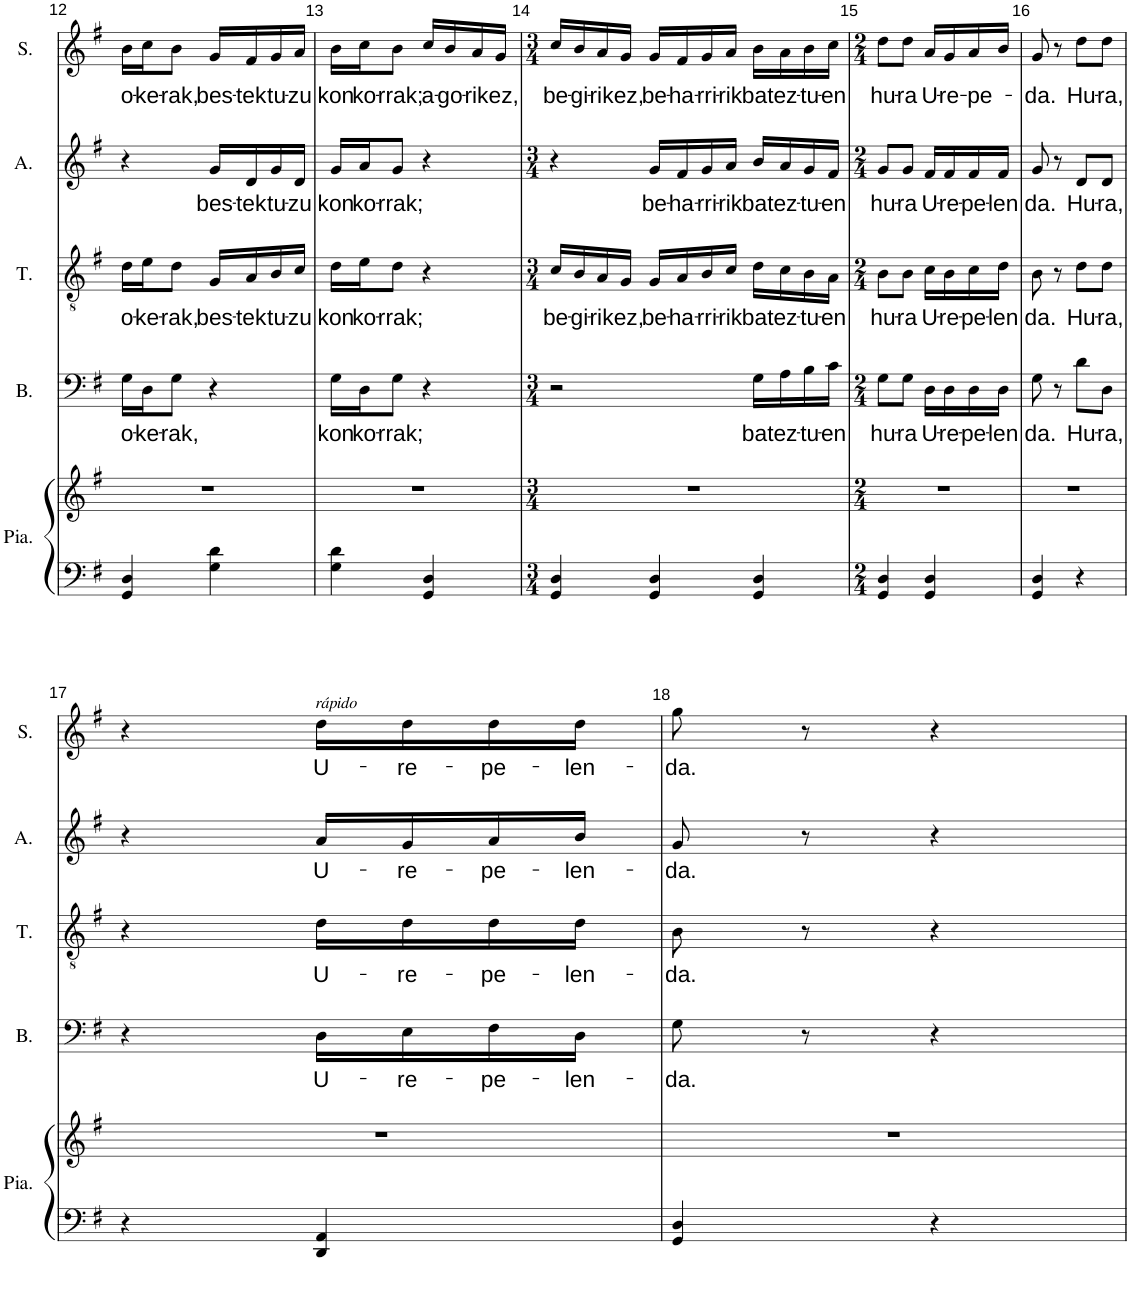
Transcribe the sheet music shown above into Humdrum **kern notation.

**kern	**kern	**text	**kern	**text	**kern	**text	**kern	**text
*part5	*part4	*part4	*part3	*part3	*part2	*part2	*part1	*part1
*staff5	*staff4	*staff4	*staff3	*staff3	*staff2	*staff2	*staff1	*staff1
*I"Piano	*I"Basse	*	*I"Ténor	*	*I"Alto	*	*I"Soprano	*
*I'Pia.	*I'B.	*	*I'T.	*	*I'A.	*	*I'S.	*
!!LO:PB:g=z
*clefF4	*clefF4	*	*clefGv2	*	*clefG2	*	*clefG2	*
*k[f#]	*k[f#]	*	*k[f#]	*	*k[f#]	*	*k[f#]	*
*M2/4	*M2/4	*	*M2/4	*	*M2/4	*	*M2/4	*
=12	=12	=12	=12	=12	=12	=12	=12	=12
!	!	!LO:LY:b	!	!LO:LY:b	!	!	!	!LO:LY:b
4GG/ 4D/	16G\LL	o-	16d\LL	o-	4r	.	16b\LL	o-
!	!	!LO:LY:b	!	!LO:LY:b	!	!	!	!LO:LY:b
.	16D\J	-ke-	16e\J	-ke-	.	.	16cc\J	-ke-
!	!	!LO:LY:b	!	!LO:LY:b	!	!	!	!LO:LY:b
.	8G\J	-rak,	8d\J	-rak,	.	.	8b\J	-rak,
!	!	!	!	!LO:LY:b	!	!LO:LY:b	!	!LO:LY:b
4G\ 4d\	4r	.	16G/LL	bes-	16g/LL	bes-	16g/LL	bes-
!	!	!	!	!LO:LY:b	!	!LO:LY:b	!	!LO:LY:b
.	.	.	16A/	-tek	16d/	-tek	16f#/	-tek
!	!	!	!	!LO:LY:b	!	!LO:LY:b	!	!LO:LY:b
.	.	.	16B/	tu-	16g/	tu-	16g/	tu-
!	!	!	!	!LO:LY:b	!	!LO:LY:b	!	!LO:LY:b
.	.	.	16c/JJ	-zu	16d/JJ	-zu	16a/JJ	-zu
=13	=13	=13	=13	=13	=13	=13	=13	=13
!	!	!LO:LY:b	!	!LO:LY:b	!	!LO:LY:b	!	!LO:LY:b
4G\ 4d\	16G\LL	-kon	16d\LL	-kon	16g/LL	-kon	16b\LL	-kon
!	!	!LO:LY:b	!	!LO:LY:b	!	!LO:LY:b	!	!LO:LY:b
.	16D\J	ko-	16e\J	ko-	16a/J	ko-	16cc\J	ko-
!	!	!LO:LY:b	!	!LO:LY:b	!	!LO:LY:b	!	!LO:LY:b
.	8G\J	-rrak;	8d\J	-rrak;	8g/J	-rrak;	8b\J	-rrak;
!	!	!	!	!	!	!	!	!LO:LY:b
4GG/ 4D/	4r	.	4r	.	4r	.	16cc/LL	a-
!	!	!	!	!	!	!	!	!LO:LY:b
.	.	.	.	.	.	.	16b/	-go-
!	!	!	!	!	!	!	!	!LO:LY:b
.	.	.	.	.	.	.	16a/	-rik
!	!	!	!	!	!	!	!	!LO:LY:b
.	.	.	.	.	.	.	16g/JJ	ez,
=14	=14	=14	=14	=14	=14	=14	=14	=14
*M3/4	*M3/4	*	*M3/4	*	*M3/4	*	*M3/4	*
!	!	!	!	!LO:LY:b	!	!	!	!LO:LY:b
4GG/ 4D/	2r	.	16c/LL	be-	4r	.	16cc/LL	be-
!	!	!	!	!LO:LY:b	!	!	!	!LO:LY:b
.	.	.	16B/	-gi-	.	.	16b/	-gi-
!	!	!	!	!LO:LY:b	!	!	!	!LO:LY:b
.	.	.	16A/	-rik	.	.	16a/	-rik
!	!	!	!	!LO:LY:b	!	!	!	!LO:LY:b
.	.	.	16G/JJ	ez,	.	.	16g/JJ	ez,
!	!	!	!	!LO:LY:b	!	!LO:LY:b	!	!LO:LY:b
4GG/ 4D/	.	.	16G/LL	be-	16g/LL	be-	16g/LL	be-
!	!	!	!	!LO:LY:b	!	!LO:LY:b	!	!LO:LY:b
.	.	.	16A/	-ha-	16f#/	-ha-	16f#/	-ha-
!	!	!	!	!LO:LY:b	!	!LO:LY:b	!	!LO:LY:b
.	.	.	16B/	-rri-	16g/	-rri-	16g/	-rri-
!	!	!	!	!LO:LY:b	!	!LO:LY:b	!	!LO:LY:b
.	.	.	16c/JJ	-rik	16a/JJ	-rik	16a/JJ	-rik
!	!	!LO:LY:b	!	!LO:LY:b	!	!LO:LY:b	!	!LO:LY:b
4GG/ 4D/	16G\LL	bat	16d\LL	bat	16b/LL	bat	16b\LL	bat
!	!	!LO:LY:b	!	!LO:LY:b	!	!LO:LY:b	!	!LO:LY:b
.	16A\	ez-	16c\	ez-	16a/	ez-	16a\	ez-
!	!	!LO:LY:b	!	!LO:LY:b	!	!LO:LY:b	!	!LO:LY:b
.	16B\	-tu-	16B\	-tu-	16g/	-tu-	16b\	-tu-
!	!	!LO:LY:b	!	!LO:LY:b	!	!LO:LY:b	!	!LO:LY:b
.	16c\JJ	-en	16A\JJ	-en	16f#/JJ	-en	16cc\JJ	-en
=15	=15	=15	=15	=15	=15	=15	=15	=15
*M2/4	*M2/4	*	*M2/4	*	*M2/4	*	*M2/4	*
!	!	!LO:LY:b	!	!LO:LY:b	!	!LO:LY:b	!	!LO:LY:b
4GG/ 4D/	8G\L	hu-	8B\L	hu-	8g/L	hu-	8dd\L	hu-
!	!	!LO:LY:b	!	!LO:LY:b	!	!LO:LY:b	!	!LO:LY:b
.	8G\J	-ra	8B\J	-ra	8g/J	-ra	8dd\J	-ra
!	!	!LO:LY:b	!	!LO:LY:b	!	!LO:LY:b	!	!LO:LY:b
4GG/ 4D/	16D\LL	U-	16c\LL	U-	16f#/LL	U-	16a/LL	U-
!	!	!LO:LY:b	!	!LO:LY:b	!	!LO:LY:b	!	!LO:LY:b
.	16D\	-re-	16B\	-re-	16f#/	-re-	16g/	-re-
!	!	!LO:LY:b	!	!LO:LY:b	!	!LO:LY:b	!	!LO:LY:b
.	16D\	-pe-	16c\	-pe-	16f#/	-pe-	16a/	-pe-
!	!	!LO:LY:b	!	!LO:LY:b	!	!LO:LY:b	!	!
.	16D\JJ	-len	16d\JJ	-len	16f#/JJ	-len	16b/JJ	.
=16	=16	=16	=16	=16	=16	=16	=16	=16
!	!	!LO:LY:b	!	!LO:LY:b	!	!LO:LY:b	!	!LO:LY:b
4GG/ 4D/	8G\	da.	8B\	da.	8g/	da.	8g/	da.
.	8r	.	8r	.	8r	.	8r	.
!	!	!LO:LY:b	!	!LO:LY:b	!	!LO:LY:b	!	!LO:LY:b
4r	8d\L	Hu-	8d\L	Hu-	8d/L	Hu-	8dd\L	Hu-
!	!	!LO:LY:b	!	!LO:LY:b	!	!LO:LY:b	!	!LO:LY:b
.	8D\J	-ra,	8d\J	-ra,	8d/J	-ra,	8dd\J	-ra,
!!LO:LB:g=z
=17	=17	=17	=17	=17	=17	=17	=17	=17
4r	4r	.	4r	.	4r	.	4r	.
!	!	!	!	!	!	!	!LO:TX:a:i:t=rápido	!
!	!	!LO:LY:b	!	!LO:LY:b	!	!LO:LY:b	!	!LO:LY:b
4DD/ 4AA/	16D\LL	U-	16d\LL	U-	16a/LL	U-	16dd\LL	U-
!	!	!LO:LY:b	!	!LO:LY:b	!	!LO:LY:b	!	!LO:LY:b
.	16E\	-re-	16d\	-re-	16g/	-re-	16dd\	-re-
!	!	!LO:LY:b	!	!LO:LY:b	!	!LO:LY:b	!	!LO:LY:b
.	16F#\	-pe-	16d\	-pe-	16a/	-pe-	16dd\	-pe-
!	!	!LO:LY:b	!	!LO:LY:b	!	!LO:LY:b	!	!LO:LY:b
.	16D\JJ	-len-	16d\JJ	-len-	16b/JJ	-len-	16dd\JJ	-len-
=18	=18	=18	=18	=18	=18	=18	=18	=18
!	!	!LO:LY:b	!	!LO:LY:b	!	!LO:LY:b	!	!LO:LY:b
4GG/ 4D/	8G\	-da.	8B\	-da.	8g/	-da.	8gg\	-da.
.	8r	.	8r	.	8r	.	8r	.
4r	4r	.	4r	.	4r	.	4r	.
=	=	=	=	=	=	=	=	=
*-	*-	*-	*-	*-	*-	*-	*-	*-
